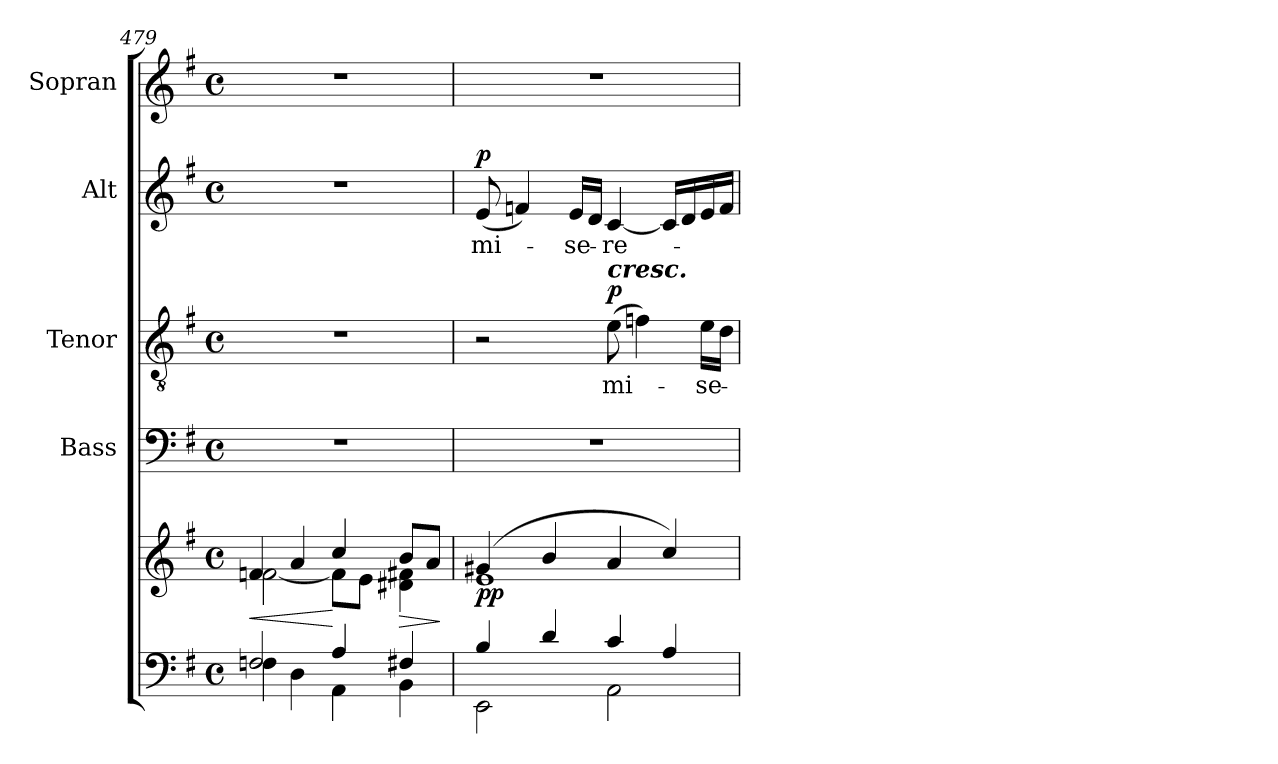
**kern	**kern	**dynam	**kern	**kern	**text	**dynam	**kern	**text	**dynam	**kern
*part5	*part5	*part5	*part4	*part3	*part3	*part3	*part2	*part2	*part2	*part1
*staff6	*staff5	*staff5/6	*staff4	*staff3	*staff3	*staff3	*staff2	*staff2	*staff2	*staff1
*	*	*	*I"Bass	*I"Tenor	*	*	*I"Alt	*	*	*I"Sopran
*	*	*	*I'B.	*I'T.	*	*	*I'A.	*	*	*I'S.
*clefF4	*clefG2	*	*clefF4	*clefGv2	*	*	*clefG2	*	*	*clefG2
*k[f#]	*k[f#]	*	*k[f#]	*k[f#]	*	*	*k[f#]	*	*	*k[f#]
*G:	*G:	*	*G:	*G:	*	*	*G:	*	*	*G:
*M4/4	*M4/4	*	*M4/4	*M4/4	*	*	*M4/4	*	*	*M4/4
*met(c)	*met(c)	*	*met(c)	*met(c)	*	*	*met(c)	*	*	*met(c)
=479	=479	=479	=479	=479	=479	=479	=479	=479	=479	=479
*^	*	*	*	*	*	*	*	*	*	*
!	!	!	!LO:HP:b	!	!	!	!	!	!	!	!
*	*	*^	*	*	*	*	*	*	*	*	*
2Fn/	4F\	4fn/	[<2f\	<	1r	1r	.	.	1r	.	.	1r
.	4D\	4a/	.	.	.	.	.	.	.	.	.	.
4A/	4AA\	4cc/	8f\L]	[	.	.	.	.	.	.	.	.
.	.	.	8e\J	.	.	.	.	.	.	.	.	.
!	!	!	!	!LO:HP:b	!	!	!	!	!	!	!	!
4F#X/	4BB\	8b/L	4d#X\ 4f#X\	>	.	.	.	.	.	.	.	.
.	.	8a/J	.	.	.	.	.	.	.	.	.	.
*v	*v	*	*	*	*	*	*	*	*	*	*	*
*	*v	*v	*	*	*	*	*	*	*	*	*
.	.	]	.	.	.	.	.	.	.	.
!!LO:LB:g=z
=480	=480	=480	=480	=480	=480	=480	=480	=480	=480	=480
*^	*^	*	*	*	*	*	*	*	*	*
!	!	!	!	!LO:DY:b	!	!	!	!	!	!LO:LY:b	!LO:DY:a	!
4B/	2EE\	(4g#X/	1e	pp	1r	2r	.	.	(<8e/	mi-	p	1r
.	.	.	.	.	.	.	.	.	4fn/)	.	.	.
4d/	.	4b/	.	.	.	.	.	.	.	.	.	.
!	!	!	!	!	!	!	!	!	!	!LO:LY:b	!	!
.	.	.	.	.	.	.	.	.	16e/LL	-se-	.	.
.	.	.	.	.	.	.	.	.	16d/JJ	.	.	.
!	!	!	!	!	!	!LO:TX:a:Bi:t=cresc.	!	!	!	!	!	!
!	!	!	!	!	!	!	!LO:LY:b	!LO:DY:a	!	!LO:LY:b	!	!
4c/	2AA\	4a/	.	.	.	(>8e\	mi-	p	[4c/	-re-	.	.
.	.	.	.	.	.	4fn\)	.	.	.	.	.	.
4A/	.	4cc/)	.	.	.	.	.	.	16c/LL]	.	.	.
.	.	.	.	.	.	.	.	.	16d/	.	.	.
!	!	!	!	!	!	!	!LO:LY:b	!	!	!	!	!
.	.	.	.	.	.	16e\LL	-se-	.	16e/	.	.	.
.	.	.	.	.	.	16d\JJ	.	.	16f/JJ	.	.	.
*v	*v	*	*	*	*	*	*	*	*	*	*	*
*	*v	*v	*	*	*	*	*	*	*	*	*
=	=	=	=	=	=	=	=	=	=	=
*-	*-	*-	*-	*-	*-	*-	*-	*-	*-	*-
